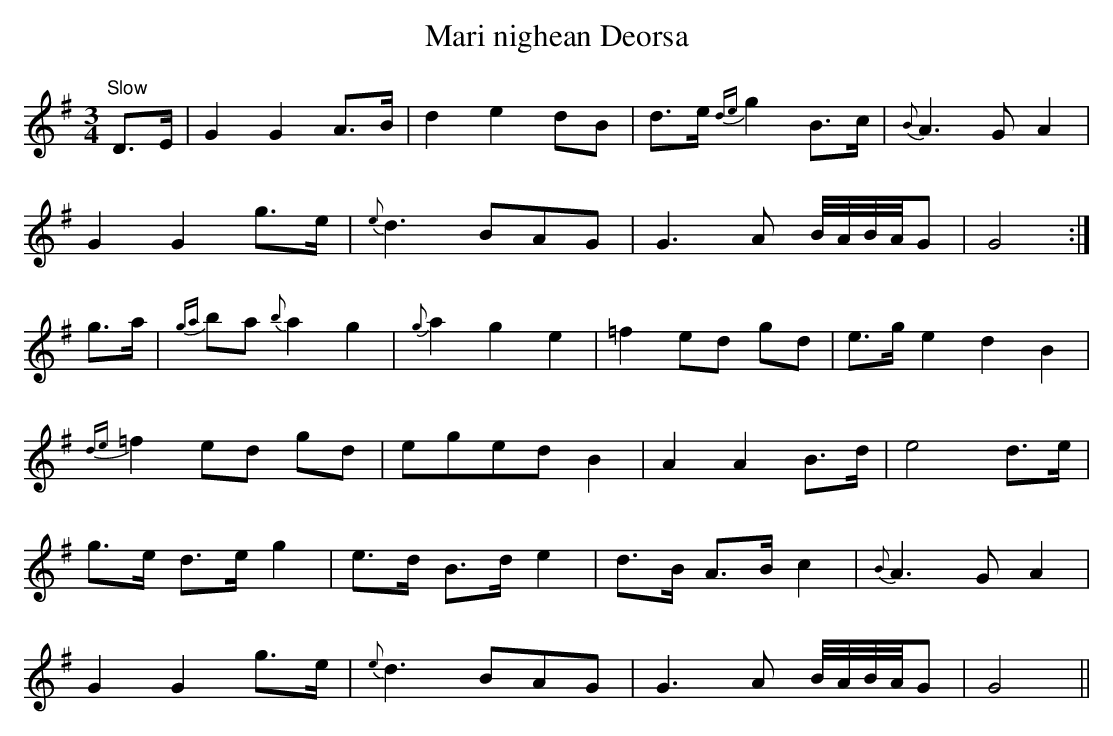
X:1
T:Mari nighean Deorsa
M:3/4
L:1/8
K:G
"Slow"D>E|G2 G2 A>B|d2e2dB|d>e {de}g2 B>c|{B}A3 G A2|
G2G2 g>e|{e}d3 BAG|G3 A B/4A/4B/4A/4G|G4:|
g>a|{ga}ba {b}a2g2|{g}a2g2e2|=f2 ed gd|e>g e2d2B2|
{de}=f2 ed gd|eged B2|A2A2 B>d|e4 d>e|
g>e d>e g2|e>d B>d e2|d>B A>B c2|{B}A3 G A2|
G2G2 g>e|{e}d3 BAG|G3 A B/4A/4B/4A/4G|G4||
